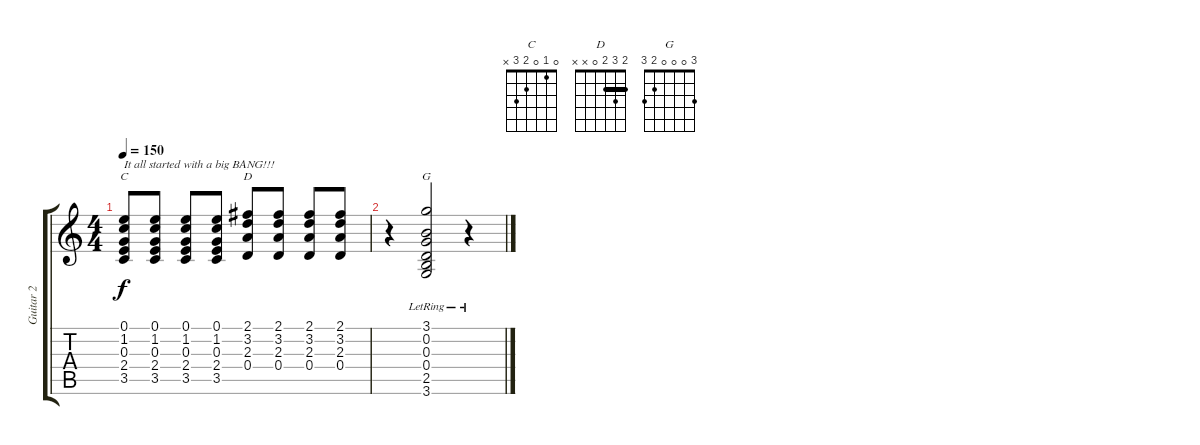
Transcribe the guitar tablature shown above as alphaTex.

\track ("Guitar 2" "Guitar 2") {instrument electricguitarclean}
\staff {score tabs}
\tuning (E4 B3 G3 D3 A2 E2) {hide}
\chord ("C" 0 1 0 2 3 x)
\chord ("D" 2 3 2 0 x x) {barre 2}
\chord ("G" 3 0 0 0 2 3)
\ts (4 4)
\tempo 150
\clef g2
\ks c
(0.1 1.2 0.3 2.4 3.5).8{ch "C" txt "It all started with a big BANG!!!" dy f} (0.1 1.2 0.3 2.4 3.5).8 (0.1 1.2 0.3 2.4 3.5).8 (0.1 1.2 0.3 2.4 3.5).8 (2.1 3.2 2.3 0.4).8{ch "D"} (2.1 3.2 2.3 0.4).8 (2.1 3.2 2.3 0.4).8 (2.1 3.2 2.3 0.4).8 |
r.4 (3.1{lr} 0.2{lr} 0.3{lr} 0.4{lr} 2.5{lr} 3.6{lr}).2{ch "G"} r.4
